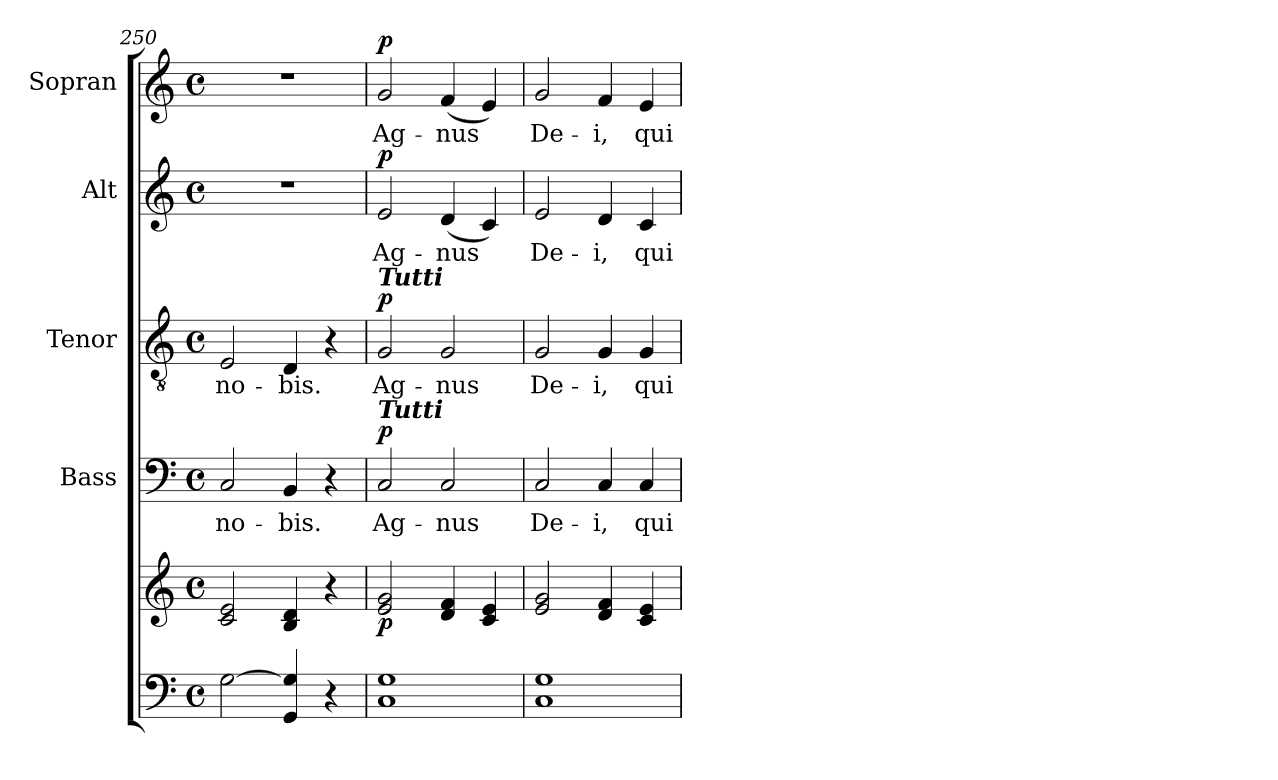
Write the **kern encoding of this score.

**kern	**kern	**dynam	**kern	**text	**dynam	**kern	**text	**dynam	**kern	**text	**dynam	**kern	**text	**dynam
*part5	*part5	*part5	*part4	*part4	*part4	*part3	*part3	*part3	*part2	*part2	*part2	*part1	*part1	*part1
*staff6	*staff5	*staff5/6	*staff4	*staff4	*staff4	*staff3	*staff3	*staff3	*staff2	*staff2	*staff2	*staff1	*staff1	*staff1
*	*	*	*I"Bass	*	*	*I"Tenor	*	*	*I"Alt	*	*	*I"Sopran	*	*
*	*	*	*I'B.	*	*	*I'T.	*	*	*I'A.	*	*	*I'S.	*	*
!!LO:PB:g=z
*clefF4	*clefG2	*	*clefF4	*	*	*clefGv2	*	*	*clefG2	*	*	*clefG2	*	*
*k[]	*k[]	*	*k[]	*	*	*k[]	*	*	*k[]	*	*	*k[]	*	*
*C:	*C:	*	*C:	*	*	*C:	*	*	*C:	*	*	*C:	*	*
*M4/4	*M4/4	*	*M4/4	*	*	*M4/4	*	*	*M4/4	*	*	*M4/4	*	*
*met(c)	*met(c)	*	*met(c)	*	*	*met(c)	*	*	*met(c)	*	*	*met(c)	*	*
=250	=250	=250	=250	=250	=250	=250	=250	=250	=250	=250	=250	=250	=250	=250
!	!	!	!	!LO:LY:b	!	!	!LO:LY:b	!	!	!	!	!	!	!
[2G\	2c/ 2e/	.	2C/	no-	.	2E/	no-	.	1r	.	.	1r	.	.
!	!	!	!	!LO:LY:b	!	!	!LO:LY:b	!	!	!	!	!	!	!
4GG/ 4G/]	4B/ 4d/	.	4BB/	-bis.	.	4D/	-bis.	.	.	.	.	.	.	.
4r	4r	.	4r	.	.	4r	.	.	.	.	.	.	.	.
=251	=251	=251	=251	=251	=251	=251	=251	=251	=251	=251	=251	=251	=251	=251
!	!	!	!	!	!	!LO:TX:a:Bi:t=Tutti	!	!	!	!	!	!	!	!
!	!	!	!LO:TX:a:Bi:t=Tutti	!	!	!	!	!	!	!	!	!	!	!
!	!	!LO:DY:b	!	!LO:LY:b	!LO:DY:a	!	!LO:LY:b	!LO:DY:a	!	!LO:LY:b	!LO:DY:a	!	!LO:LY:b	!LO:DY:a
1C 1G	2e/ 2g/	p	2C/	Ag-	p	2G/	Ag-	p	2e/	Ag-	p	2g/	Ag-	p
!	!	!	!	!LO:LY:b	!	!	!LO:LY:b	!	!	!LO:LY:b	!	!	!LO:LY:b	!
.	4d/ 4f/	.	2C/	-nus	.	2G/	-nus	.	(<4d/	-nus	.	(<4f/	-nus	.
.	4c/ 4e/	.	.	.	.	.	.	.	4c/)	.	.	4e/)	.	.
=252	=252	=252	=252	=252	=252	=252	=252	=252	=252	=252	=252	=252	=252	=252
*^	*	*	*	*	*	*	*	*	*	*	*	*	*	*
!	!	!	!	!	!LO:LY:b	!	!	!LO:LY:b	!	!	!LO:LY:b	!	!	!LO:LY:b	!
1G	1C	2e/ 2g/	.	2C/	De-	.	2G/	De-	.	2e/	De-	.	2g/	De-	.
!	!	!	!	!	!LO:LY:b	!	!	!LO:LY:b	!	!	!LO:LY:b	!	!	!LO:LY:b	!
.	.	4d/ 4f/	.	4C/	-i,	.	4G/	-i,	.	4d/	-i,	.	4f/	-i,	.
!	!	!	!	!	!LO:LY:b	!	!	!LO:LY:b	!	!	!LO:LY:b	!	!	!LO:LY:b	!
.	.	4c/ 4e/	.	4C/	qui	.	4G/	qui	.	4c/	qui	.	4e/	qui	.
*v	*v	*	*	*	*	*	*	*	*	*	*	*	*	*	*
=	=	=	=	=	=	=	=	=	=	=	=	=	=	=
*-	*-	*-	*-	*-	*-	*-	*-	*-	*-	*-	*-	*-	*-	*-
